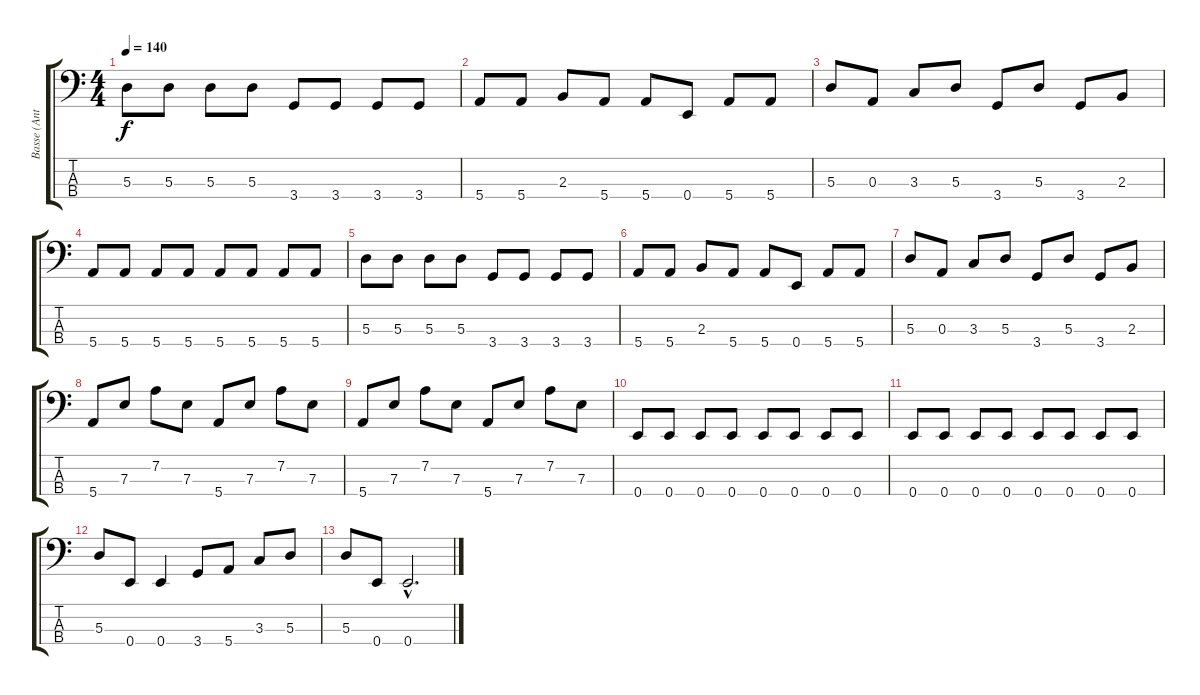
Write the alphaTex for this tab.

\track ("Basse (Anthony)" "Basse (Ant") {instrument electricbassfinger}
\staff {score tabs}
\tuning (G2 D2 A1 E1) {hide}
\ts (4 4)
\tempo 140
\clef f4
\ks c
5.3.8{dy f} 5.3.8 5.3.8 5.3.8 3.4.8 3.4.8 3.4.8 3.4.8 |
5.4.8 5.4.8 2.3.8 5.4.8 5.4.8 0.4.8 5.4.8 5.4.8 |
5.3.8 0.3.8 3.3.8 5.3.8 3.4.8 5.3.8 3.4.8 2.3.8 |
5.4.8 5.4.8 5.4.8 5.4.8 5.4.8 5.4.8 5.4.8 5.4.8 |
5.3.8 5.3.8 5.3.8 5.3.8 3.4.8 3.4.8 3.4.8 3.4.8 |
5.4.8 5.4.8 2.3.8 5.4.8 5.4.8 0.4.8 5.4.8 5.4.8 |
5.3.8 0.3.8 3.3.8 5.3.8 3.4.8 5.3.8 3.4.8 2.3.8 |
5.4.8 7.3.8 7.2.8 7.3.8 5.4.8 7.3.8 7.2.8 7.3.8 |
5.4.8 7.3.8 7.2.8 7.3.8 5.4.8 7.3.8 7.2.8 7.3.8 |
0.4.8 0.4.8 0.4.8 0.4.8 0.4.8 0.4.8 0.4.8 0.4.8 |
0.4.8 0.4.8 0.4.8 0.4.8 0.4.8 0.4.8 0.4.8 0.4.8 |
5.3.8 0.4.8 0.4.4 3.4.8 5.4.8 3.3.8 5.3.8 |
5.3.8 0.4.8 0.4{hac}.2{d}
